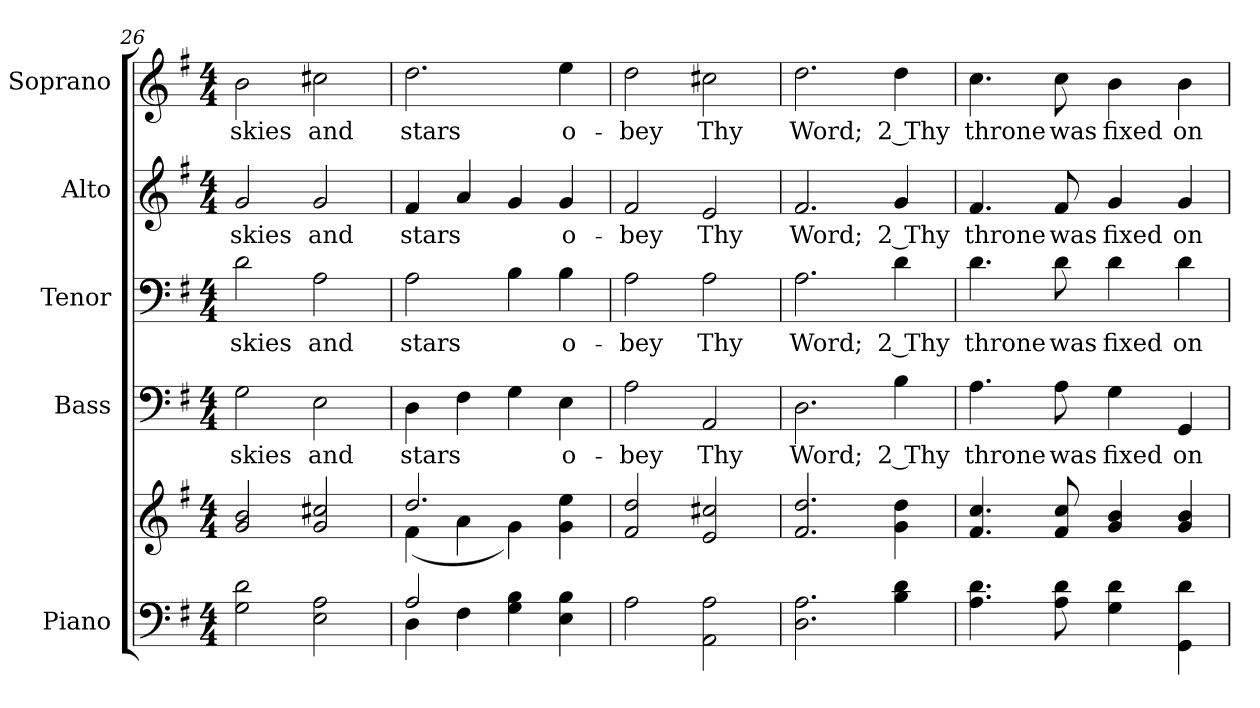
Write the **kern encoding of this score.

**kern	**kern	**kern	**text	**kern	**text	**kern	**text	**kern	**text
*part5	*part5	*part4	*part4	*part3	*part3	*part2	*part2	*part1	*part1
*staff6	*staff5	*staff4	*staff4	*staff3	*staff3	*staff2	*staff2	*staff1	*staff1
*I"Piano	*	*I"Bass	*	*I"Tenor	*	*I"Alto	*	*I"Soprano	*
*I'Pno.	*	*I'B.	*	*I'T.	*	*I'A.	*	*I'S.	*
*clefF4	*clefG2	*clefF4	*	*clefF4	*	*clefG2	*	*clefG2	*
*k[f#]	*k[f#]	*k[f#]	*	*k[f#]	*	*k[f#]	*	*k[f#]	*
*G:	*G:	*G:	*	*G:	*	*G:	*	*G:	*
*M4/4	*M4/4	*M4/4	*	*M4/4	*	*M4/4	*	*M4/4	*
=26	=26	=26	=26	=26	=26	=26	=26	=26	=26
!	!	!	!LO:LY:b:color=#000000	!	!	!	!	!	!
!	!	!	!	!	!LO:LY:b:color=#000000	!	!	!	!
!	!	!	!	!	!	!	!LO:LY:b:color=#000000	!	!
!	!	!	!	!	!	!	!	!	!LO:LY:b:color=#000000
2Gi\ 2di	2gi/ 2bi	2Gi\	skies	2di\	skies	2gi/	skies	2bi\	skies
!	!	!	!LO:LY:b:color=#000000	!	!	!	!	!	!
!	!	!	!	!	!LO:LY:b:color=#000000	!	!	!	!
!	!	!	!	!	!	!	!LO:LY:b:color=#000000	!	!
!	!	!	!	!	!	!	!	!	!LO:LY:b:color=#000000
2Ei\ 2Ai	2gi/ 2cc#Xi	2Ei\	and	2Ai\	and	2gi/	and	2cc#Xi\	and
=27	=27	=27	=27	=27	=27	=27	=27	=27	=27
*^	*^	*	*	*	*	*	*	*	*
!	!	!	!	!	!LO:LY:b:color=#000000	!	!	!	!	!	!
!	!	!	!	!	!	!	!LO:LY:b:color=#000000	!	!	!	!
!	!	!	!	!	!	!	!	!	!LO:LY:b:color=#000000	!	!
!	!	!	!	!	!	!	!	!	!	!	!LO:LY:b:color=#000000
2Ai/	4Di\	2.ddi/	(4f#i\	4Di\	stars	2Ai\	stars	4f#i/	stars	2.ddi\	stars
.	4F#i\	.	4ai\	4F#i\	.	.	.	4ai/	.	.	.
4Gi\ 4Bi	2ryy	.	4gi\)	4Gi\	.	4Bi\	.	4gi/	.	.	.
!	!	!	!	!	!LO:LY:b:color=#000000	!	!	!	!	!	!
!	!	!	!	!	!	!	!LO:LY:b:color=#000000	!	!	!	!
!	!	!	!	!	!	!	!	!	!LO:LY:b:color=#000000	!	!
!	!	!	!	!	!	!	!	!	!	!	!LO:LY:b:color=#000000
4Ei\ 4Bi	.	4gi\ 4eei	4ryy	4Ei\	o-	4Bi\	o-	4gi/	o-	4eei\	o-
*v	*v	*	*	*	*	*	*	*	*	*	*
*	*v	*v	*	*	*	*	*	*	*	*
=28	=28	=28	=28	=28	=28	=28	=28	=28	=28
*	*^	*	*	*	*	*	*	*	*
!	!	!	!	!LO:LY:b:color=#000000	!	!	!	!	!	!
*	*v	*v	*	*	*	*	*	*	*	*
*	*^	*	*	*	*	*	*	*	*
!	!	!	!	!	!	!LO:LY:b:color=#000000	!	!	!	!
*	*v	*v	*	*	*	*	*	*	*	*
*	*^	*	*	*	*	*	*	*	*
!	!	!	!	!	!	!	!	!LO:LY:b:color=#000000	!	!
*	*v	*v	*	*	*	*	*	*	*	*
*	*^	*	*	*	*	*	*	*	*
!	!	!	!	!	!	!	!	!	!	!LO:LY:b:color=#000000
*	*v	*v	*	*	*	*	*	*	*	*
2Ai\	2f#i/ 2ddi	2Ai\	-bey	2Ai\	-bey	2f#i/	-bey	2ddi\	-bey
!	!	!	!LO:LY:b:color=#000000	!	!	!	!	!	!
!	!	!	!	!	!LO:LY:b:color=#000000	!	!	!	!
!	!	!	!	!	!	!	!LO:LY:b:color=#000000	!	!
!	!	!	!	!	!	!	!	!	!LO:LY:b:color=#000000
2AAi\ 2Ai	2ei/ 2cc#Xi	2AAi/	Thy	2Ai\	Thy	2ei/	Thy	2cc#Xi\	Thy
!!LO:LB:g=z
=29	=29	=29	=29	=29	=29	=29	=29	=29	=29
!	!	!	!LO:LY:b:color=#000000	!	!	!	!	!	!
!	!	!	!	!	!LO:LY:b:color=#000000	!	!	!	!
!	!	!	!	!	!	!	!LO:LY:b:color=#000000	!	!
!	!	!	!	!	!	!	!	!	!LO:LY:b:color=#000000
2.Di\ 2.Ai	2.f#i/ 2.ddi	2.Di\	Word;	2.Ai\	Word;	2.f#i/	Word;	2.ddi\	Word;
!	!	!	!LO:LY:b:color=#000000	!	!	!	!	!	!
!	!	!	!	!	!LO:LY:b:color=#000000	!	!	!	!
!	!	!	!	!	!	!	!LO:LY:b:color=#000000	!	!
!	!	!	!	!	!	!	!	!	!LO:LY:b:color=#000000
4Bi\ 4di	4gi\ 4ddi	4Bi\	2 Thy	4di\	2 Thy	4gi/	2 Thy	4ddi\	2 Thy
=30	=30	=30	=30	=30	=30	=30	=30	=30	=30
!	!	!	!LO:LY:b:color=#000000	!	!	!	!	!	!
!	!	!	!	!	!LO:LY:b:color=#000000	!	!	!	!
!	!	!	!	!	!	!	!LO:LY:b:color=#000000	!	!
!	!	!	!	!	!	!	!	!	!LO:LY:b:color=#000000
4.Ai\ 4.di	4.f#i/ 4.cci	4.Ai\	throne	4.di\	throne	4.f#i/	throne	4.cci\	throne
!	!	!	!LO:LY:b:color=#000000	!	!	!	!	!	!
!	!	!	!	!	!LO:LY:b:color=#000000	!	!	!	!
!	!	!	!	!	!	!	!LO:LY:b:color=#000000	!	!
!	!	!	!	!	!	!	!	!	!LO:LY:b:color=#000000
8Ai\ 8di	8f#i/ 8cci	8Ai\	was	8di\	was	8f#i/	was	8cci\	was
!	!	!	!LO:LY:b:color=#000000	!	!	!	!	!	!
!	!	!	!	!	!LO:LY:b:color=#000000	!	!	!	!
!	!	!	!	!	!	!	!LO:LY:b:color=#000000	!	!
!	!	!	!	!	!	!	!	!	!LO:LY:b:color=#000000
4Gi\ 4di	4gi/ 4bi	4Gi\	fixed	4di\	fixed	4gi/	fixed	4bi\	fixed
!	!	!	!LO:LY:b:color=#000000	!	!	!	!	!	!
!	!	!	!	!	!LO:LY:b:color=#000000	!	!	!	!
!	!	!	!	!	!	!	!LO:LY:b:color=#000000	!	!
!	!	!	!	!	!	!	!	!	!LO:LY:b:color=#000000
4GGi\ 4di	4gi/ 4bi	4GGi/	on	4di\	on	4gi/	on	4bi\	on
=	=	=	=	=	=	=	=	=	=
*-	*-	*-	*-	*-	*-	*-	*-	*-	*-
